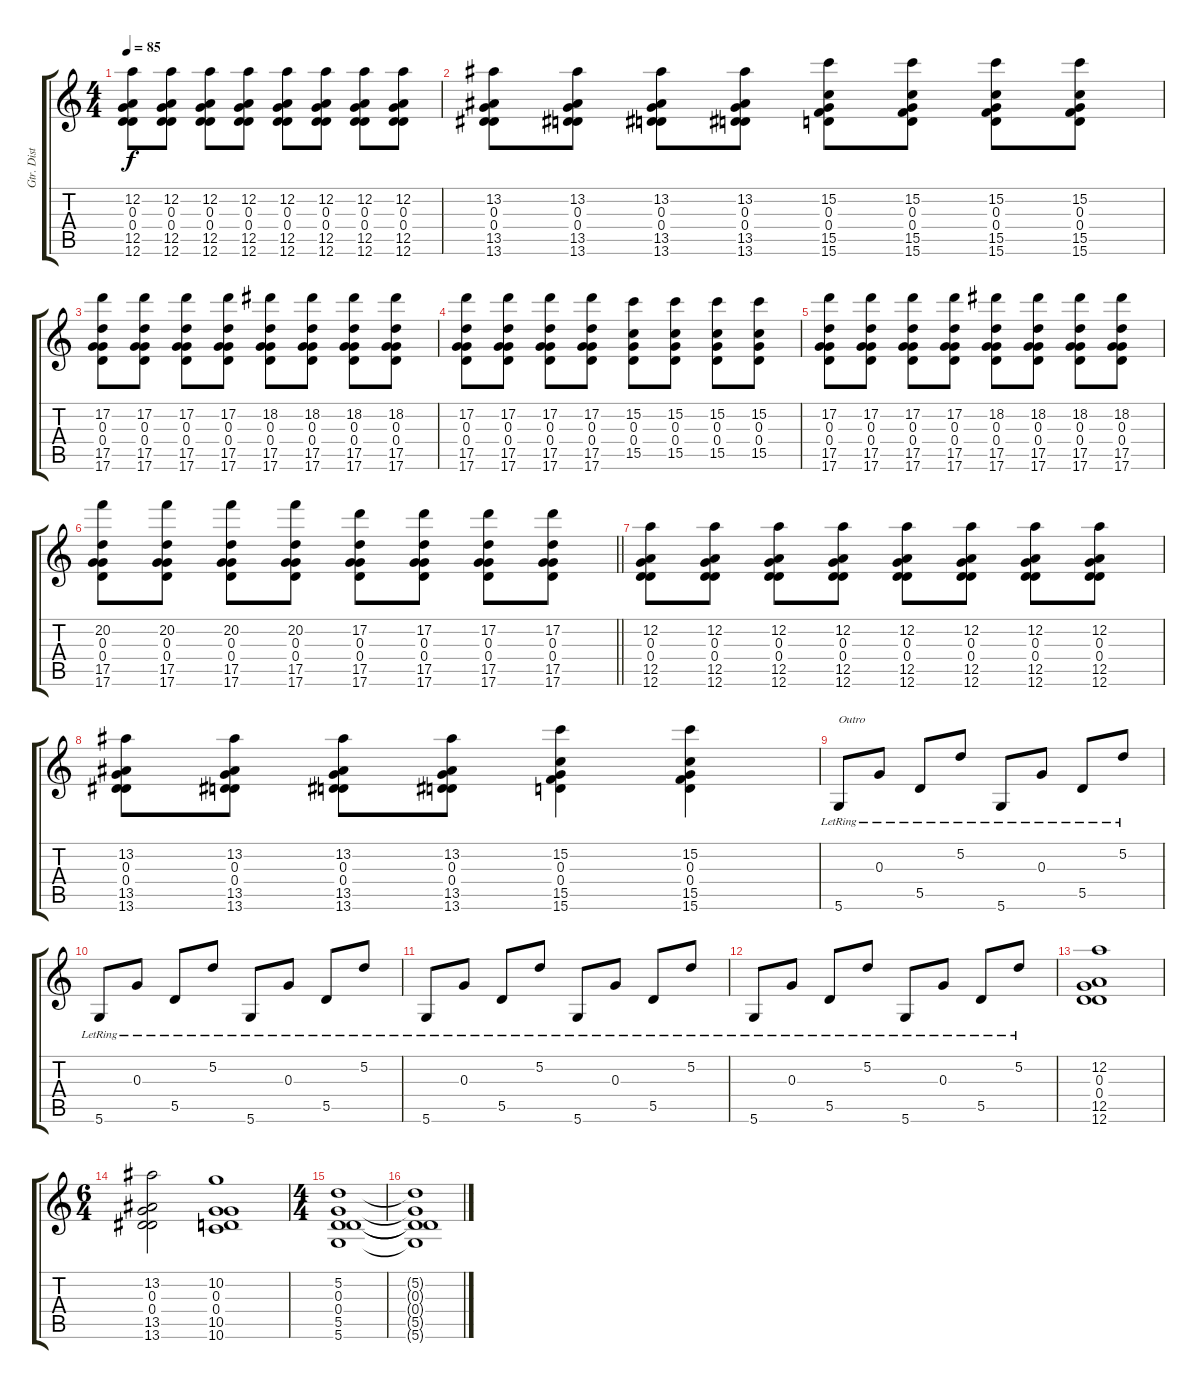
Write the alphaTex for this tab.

\track ("Gtr. Dist" "Gtr. Dist") {instrument distortionguitar}
\staff {score tabs}
\tuning (D4 A3 G3 D3 A2 D2) {hide}
\ts (4 4)
\tempo 85
\clef g2
\ks c
(12.2 0.3 0.4 12.5 12.6).8{dy f} (12.2 0.3 0.4 12.5 12.6).8 (12.2 0.3 0.4 12.5 12.6).8 (12.2 0.3 0.4 12.5 12.6).8 (12.2 0.3 0.4 12.5 12.6).8 (12.2 0.3 0.4 12.5 12.6).8 (12.2 0.3 0.4 12.5 12.6).8 (12.2 0.3 0.4 12.5 12.6).8 |
(13.2 0.3 0.4 13.5 13.6).8 (13.2 0.3 0.4 13.5 13.6).8 (13.2 0.3 0.4 13.5 13.6).8 (13.2 0.3 0.4 13.5 13.6).8 (15.2 0.3 0.4 15.5 15.6).8 (15.2 0.3 0.4 15.5 15.6).8 (15.2 0.3 0.4 15.5 15.6).8 (15.2 0.3 0.4 15.5 15.6).8 |
(17.2 0.3 0.4 17.5 17.6).8 (17.2 0.3 0.4 17.5 17.6).8 (17.2 0.3 0.4 17.5 17.6).8 (17.2 0.3 0.4 17.5 17.6).8 (18.2 0.3 0.4 17.5 17.6).8 (18.2 0.3 0.4 17.5 17.6).8 (18.2 0.3 0.4 17.5 17.6).8 (18.2 0.3 0.4 17.5 17.6).8 |
(17.2 0.3 0.4 17.5 17.6).8 (17.2 0.3 0.4 17.5 17.6).8 (17.2 0.3 0.4 17.5 17.6).8 (17.2 0.3 0.4 17.5 17.6).8 (15.2 0.3 0.4 15.5).8 (15.2 0.3 0.4 15.5).8 (15.2 0.3 0.4 15.5).8 (15.2 0.3 0.4 15.5).8 |
(17.2 0.3 0.4 17.5 17.6).8 (17.2 0.3 0.4 17.5 17.6).8 (17.2 0.3 0.4 17.5 17.6).8 (17.2 0.3 0.4 17.5 17.6).8 (18.2 0.3 0.4 17.5 17.6).8 (18.2 0.3 0.4 17.5 17.6).8 (18.2 0.3 0.4 17.5 17.6).8 (18.2 0.3 0.4 17.5 17.6).8 |
\barLineRight lightlight
(20.2 0.3 0.4 17.5 17.6).8 (20.2 0.3 0.4 17.5 17.6).8 (20.2 0.3 0.4 17.5 17.6).8 (20.2 0.3 0.4 17.5 17.6).8 (17.2 0.3 0.4 17.5 17.6).8 (17.2 0.3 0.4 17.5 17.6).8 (17.2 0.3 0.4 17.5 17.6).8 (17.2 0.3 0.4 17.5 17.6).8 |
(12.2 0.3 0.4 12.5 12.6).8 (12.2 0.3 0.4 12.5 12.6).8 (12.2 0.3 0.4 12.5 12.6).8 (12.2 0.3 0.4 12.5 12.6).8 (12.2 0.3 0.4 12.5 12.6).8 (12.2 0.3 0.4 12.5 12.6).8 (12.2 0.3 0.4 12.5 12.6).8 (12.2 0.3 0.4 12.5 12.6).8 |
(13.2 0.3 0.4 13.5 13.6).8 (13.2 0.3 0.4 13.5 13.6).8 (13.2 0.3 0.4 13.5 13.6).8 (13.2 0.3 0.4 13.5 13.6).8 (15.2 0.3 0.4 15.5 15.6).4 (15.2 0.3 0.4 15.5 15.6).4 |
5.6{lr}.8{txt "Outro"} 0.3{lr}.8 5.5{lr}.8 5.2{lr}.8 5.6{lr}.8 0.3{lr}.8 5.5{lr}.8 5.2{lr}.8 |
5.6{lr}.8 0.3{lr}.8 5.5{lr}.8 5.2{lr}.8 5.6{lr}.8 0.3{lr}.8 5.5{lr}.8 5.2{lr}.8 |
5.6{lr}.8 0.3{lr}.8 5.5{lr}.8 5.2{lr}.8 5.6{lr}.8 0.3{lr}.8 5.5{lr}.8 5.2{lr}.8 |
5.6{lr}.8 0.3{lr}.8 5.5{lr}.8 5.2{lr}.8 5.6{lr}.8 0.3{lr}.8 5.5{lr}.8 5.2{lr}.8 |
(12.2 0.3 0.4 12.5 12.6).1 |
\ts (6 4)
(13.2 0.3 0.4 13.5 13.6).2 (10.2 0.3 0.4 10.5 10.6).1 |
\ts (4 4)
(5.2 0.3 0.4 5.5 5.6).1 |
(5.2{t} 0.3{t} 0.4{t} 5.5{t} 5.6{t}).1
